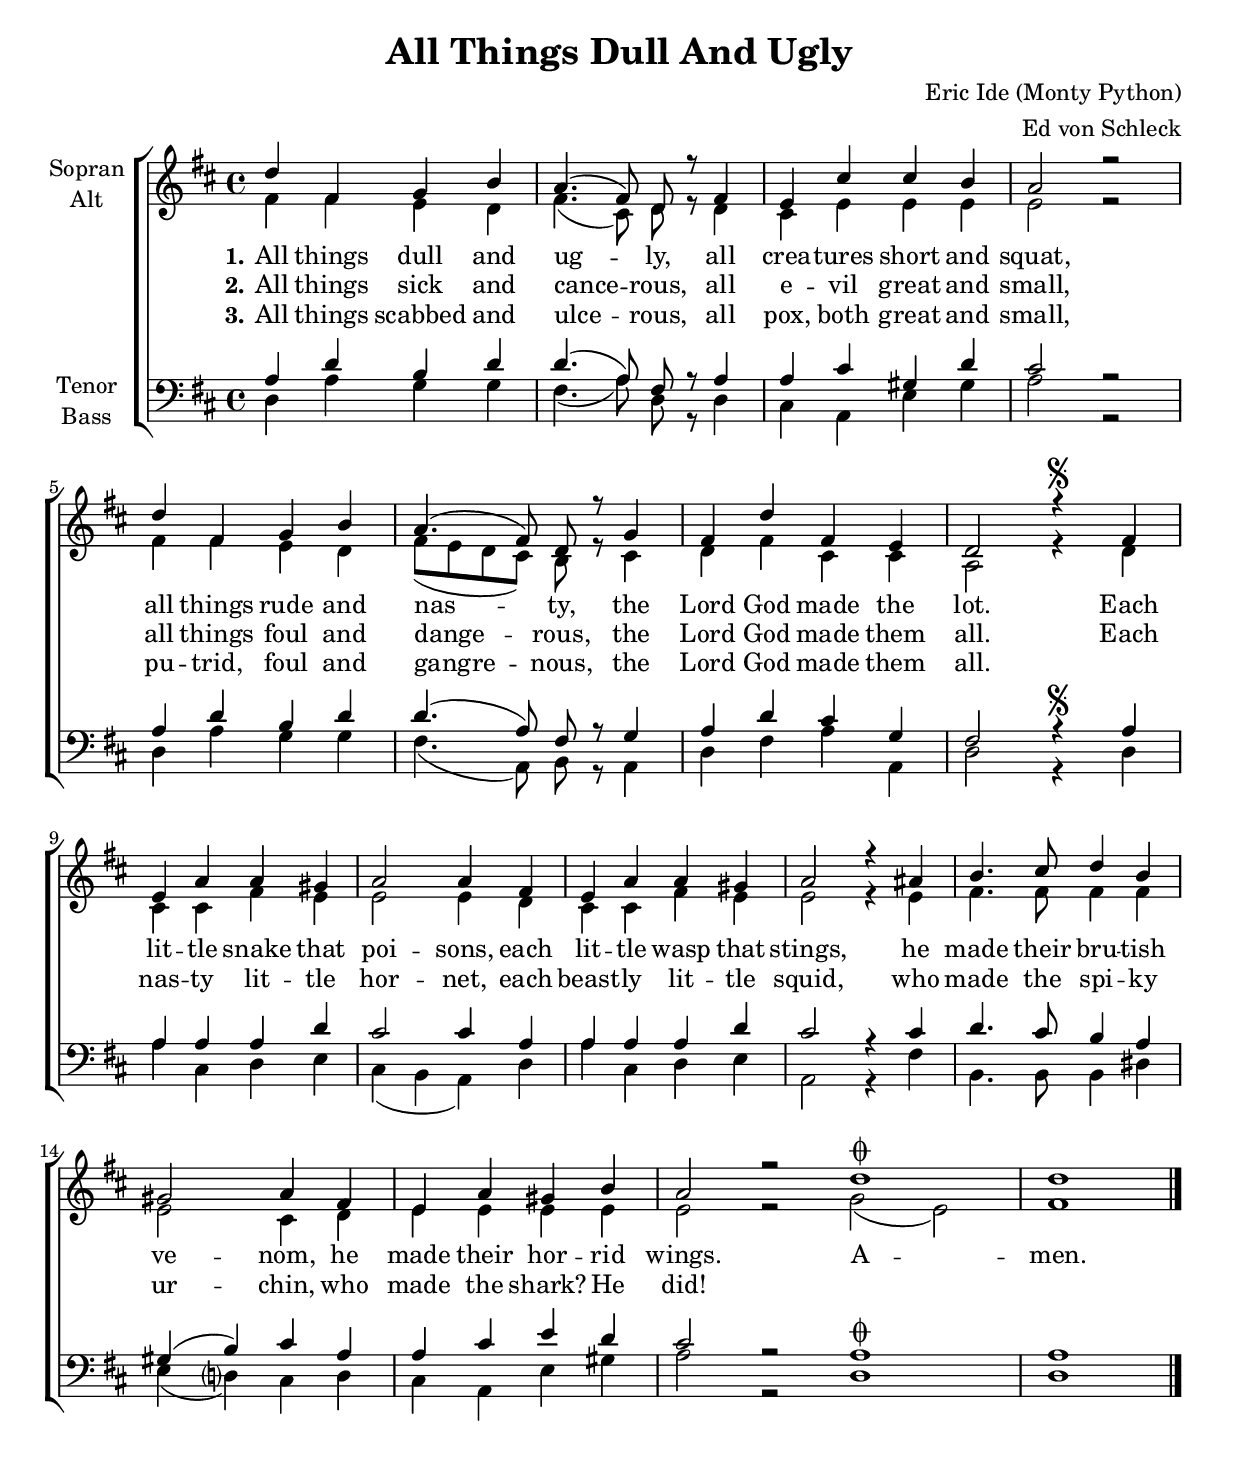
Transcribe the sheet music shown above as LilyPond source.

\version "2.13.39"

\header {
  title = "All Things Dull And Ugly"
  composer = "Eric Ide (Monty Python)"
  arranger = "Ed von Schleck"
}

\paper {
  #(set-paper-size "a4")
}

global = {
  \key d \major
  \time 4/4
}

soprano = \relative c'' {
  \global
  d4 fis, g b
  a4.( fis8) d r fis4
  e cis' cis b
  a2 r
  
  d4 fis, g b
  a4.( fis8) d r g4
  fis d' fis, e
  d2 r4\segno fis
  
  
  e a a gis
  a2 a4 fis
  e a a gis
  a2 r4 ais
  
  b4. cis8 d4 b
  gis2 a4 fis
  e a gis b
  a2 r2
  \bar ":|"
  
  d1\coda
  d
  \bar "|."
}

alto = \relative c' {
  \global
  fis4 fis e d
  fis4.( cis8) d r d4
  cis e e e
  e2 r
  
  fis4 fis e d
  fis8( e d cis) b r cis4
  d fis cis cis
  a2 r4 d
  
  
  cis cis fis e
  e2 e4 d
  cis cis fis e
  e2 r4 e
  
  fis4. fis8 fis4 fis
  e2 cis4 d
  e e e e
  e2 r2
  
  g2( e)
  fis1
}

tenor = \relative c' {
  \global
  a4 d b d
  d4.( a8) fis r a4
  a cis gis d'
  cis2 r
  
  a4 d b d
  d4.( a8) fis r g4
  a d cis g
  fis2 r4\segno a
  
  
  a a a d
  cis2 cis4 a
  a a a d
  cis2 r4 cis
  
  d4. cis8 b4 a
  gis( b) cis4 a
  a cis e d
  cis2 r2
  
  a1\coda
  a
}

bass = \relative c {
  \global
  d4 a' g g
  fis4.( a8) d, r d4
  cis a e' gis
  a2 r
  
  d,4 a' g g
  fis4.( a,8) b r a4
  d fis a a,
  d2 r4 d
  
  
  a' cis, d e
  cis( b a) d
  a' cis, d e
  a,2 r4 fis'
  
  b,4. b8 b4 dis
  e( d?) cis4 d
  cis a e' gis
  a2 r2
  
  d,1
  d
}

verseOne = \lyricmode {
  \set stanza = "1."
  All things dull and ug -- ly,
  all crea -- tures short and squat,
  all things rude and nas -- ty,
  the Lord God made the lot.
  Each lit -- tle snake that poi -- sons,
  each lit -- tle wasp that stings,
  he made their bru -- tish ve -- nom,
  he made their hor -- rid wings.
  
  A -- men.
}

verseTwo = \lyricmode {
  \set stanza = "2."
  All things sick and cance -- rous,
  all e -- vil great and small,
  all things foul and dange -- rous,
  the Lord God made them all.
  
  Each nas -- ty lit -- tle hor -- net,
  each beast -- ly lit -- tle squid,
  who made the spi -- ky ur -- chin,
  who made the shark? He did!
}

verseThree = \lyricmode {
  \set stanza = "3."
  All things scabbed and ulce -- rous,
  all pox, both great and small,
  pu -- trid, foul and gangre -- nous,
  the Lord God made them all.
  
}

\score {
  \new ChoirStaff <<
    \new Staff \with {
      instrumentName = \markup \center-column { "Sopran" "Alt" }
    } <<
      \new Voice = "soprano" { \voiceOne \soprano }
      \new Voice = "alto" { \voiceTwo \alto }
    >>
    \new Lyrics \lyricsto "soprano" \verseOne
    \new Lyrics \lyricsto "soprano" \verseTwo
    \new Lyrics \lyricsto "soprano" \verseThree
    \new Staff \with {
      instrumentName = \markup \center-column { "Tenor" "Bass" }
    } <<
      \clef bass
      \new Voice = "tenor" { \voiceOne \tenor }
      \new Voice = "bass" { \voiceTwo \bass }
    >>
  >>
  \layout { }
  \midi {
    \context {
      \Score
      tempoWholesPerMinute = #(ly:make-moment 100 4)
    }
  }
}
